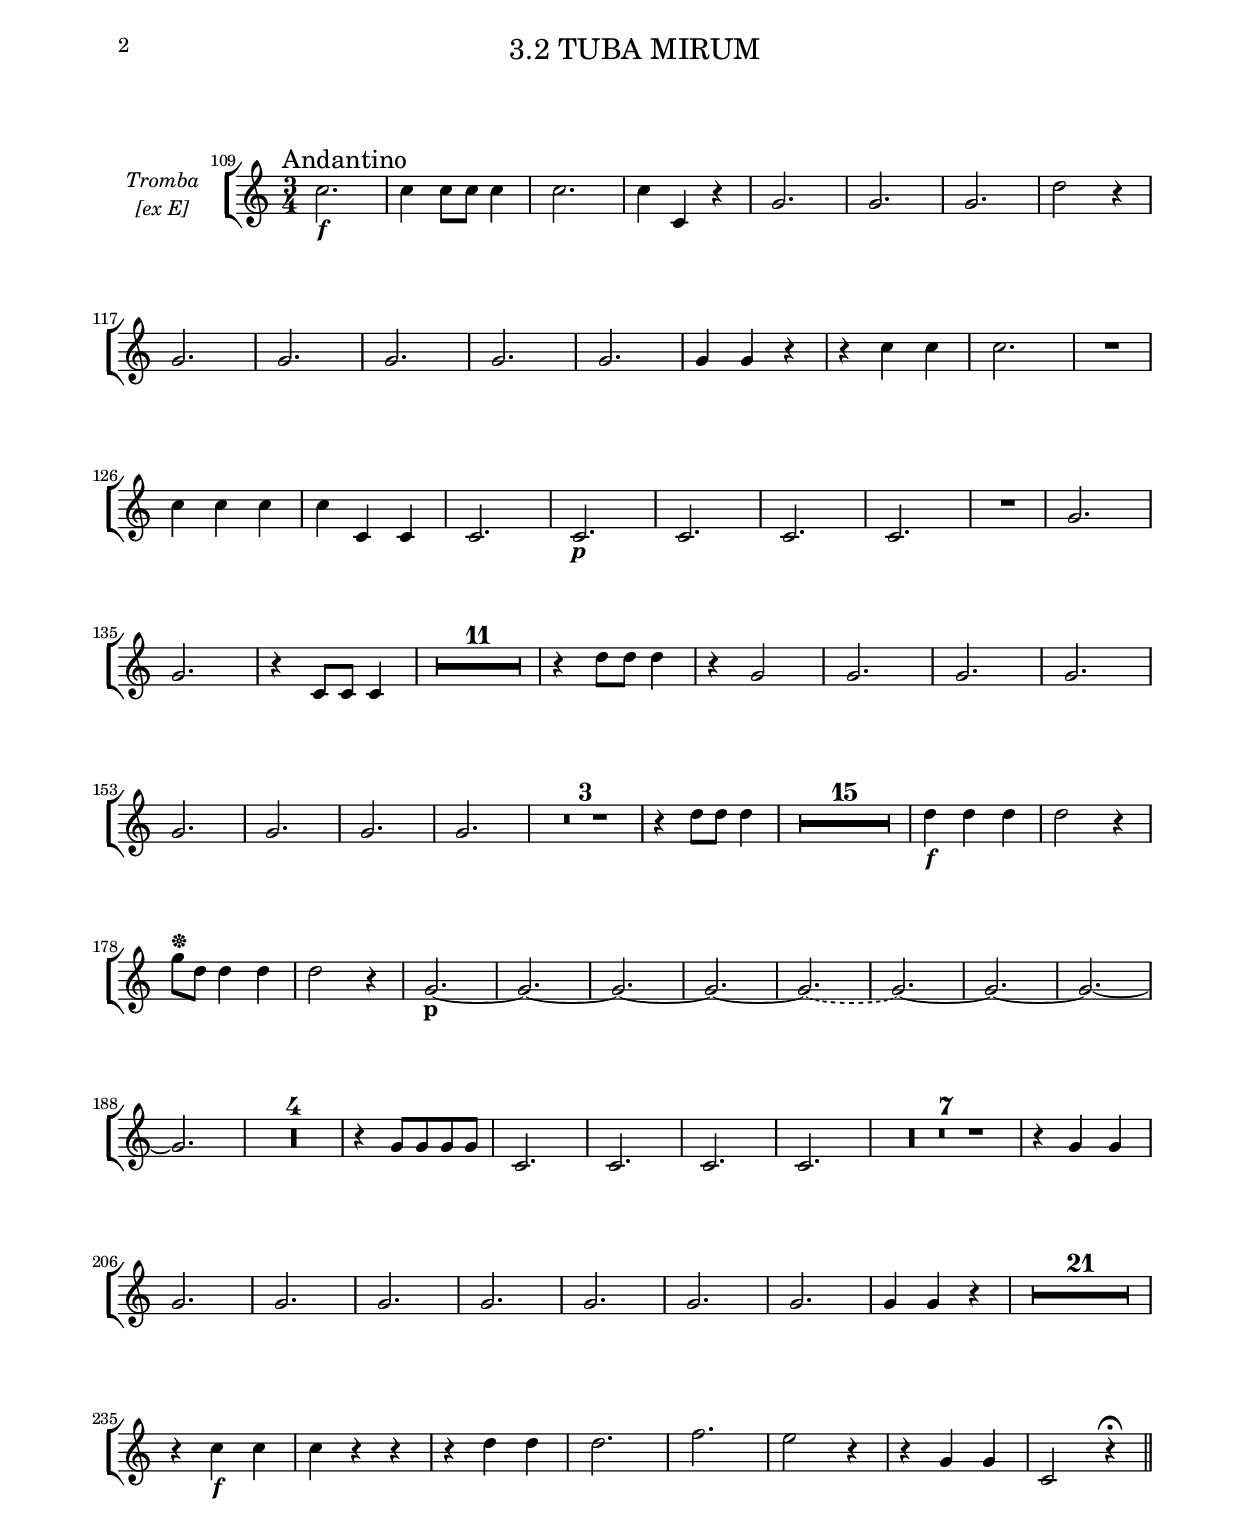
% (c) 2018 by Wolfgang Esser-Skala.
% This file is licensed under the Creative Commons Attribution-NonCommercial-ShareAlike 4.0 International License.
% To view a copy of this license, visit http://creativecommons.org/licenses/by-nc-sa/4.0/.

\version "2.18.0"

\include "../definitions.ly"

\paper {
	#(set-paper-size "a4" 'portrait)
	indent = 2\cm
	top-margin = 1.5\cm
	system-separator-markup = ##f
	system-system-spacing =
    #'((basic-distance . 17)
       (minimum-distance . 17)
       (padding . -100)
       (stretchability . 0))
	
	top-system-spacing =
    #'((basic-distance . 17)
       (minimum-distance . 17)
       (padding . -100)
       (stretchability . 0))
	
	top-markup-spacing =
    #'((basic-distance . 0)
       (minimum-distance . 0)
       (padding . -100)
       (stretchability . 0))
		
	markup-system-spacing =
    #'((basic-distance . 17)
       (minimum-distance . 17)
       (padding . -100)
       (stretchability . 0))
	
	last-bottom-spacing =
    #'((basic-distance . 0)
       (minimum-distance . 0)
       (padding . 0)
       (stretchability . 1.0e7))
	
	systems-per-page = #9
}

#(set-global-staff-size 17.82)


\book {
	\bookpart {
		\paper { evenHeaderMarkup = {} oddHeaderMarkup = {} }
		\partTitle "3" "S E Q U E N T I A"
	}
	\bookpart {
		\header {
			movement = "3.2 TUBA MIRUM"
		}
		\score {
			<<
				\new StaffGroup <<
					\new Staff {
						\set Staff.instrumentName = \markup { \center-column { "Tromba" "[ex E]" } }
						\TubaMirumTromba
					}
				>>
			>>
		}
	}
}